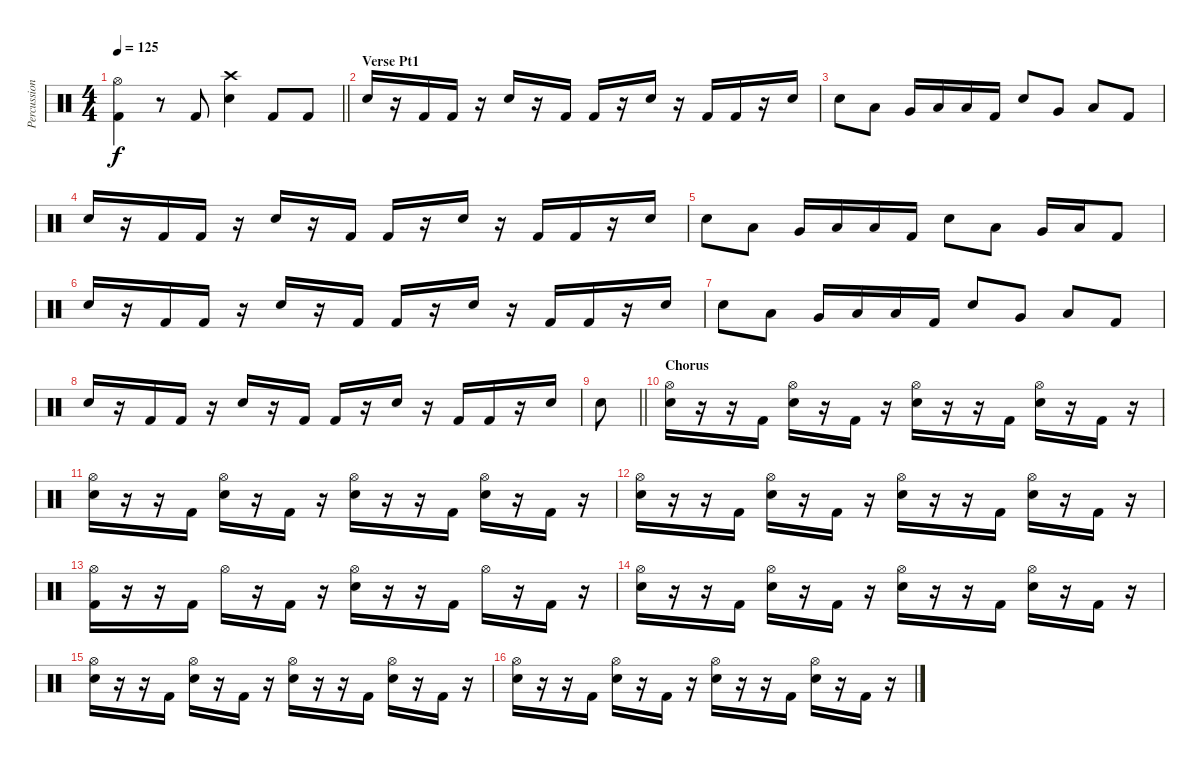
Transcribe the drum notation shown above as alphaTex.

\track ("Percussion" "Percussion") {instrument percussion}
\staff {score}
\articulation defaults
\ts (4 4)
\tempo 125
\clef neutral
\barLineRight lightlight
\ks c
("Hi-Hat (open)" "Kick (hit) 2").4{dy f} r.8 "Kick (hit) 2".8 ("Crash high (hit)" "Electric Snare (hit)").4 "Kick (hit) 2".8 "Kick (hit) 2".8 |
\section ("" "Verse Pt1")
"Electric Snare (hit)".16 r.16 "Kick (hit) 2".16 "Kick (hit) 2".16 r.16 "Electric Snare (hit)".16 r.16 "Kick (hit) 2".16 "Kick (hit) 2".16 r.16 "Electric Snare (hit)".16 r.16 "Kick (hit) 2".16 "Kick (hit) 2".16 r.16 "Electric Snare (hit)".16 |
"Electric Snare (hit)".8 "Low Tom (hit)".8 "Very Low Tom (hit)".16 "Low Floor Tom (hit)".16 "Low Floor Tom (hit)".16 "Kick (hit) 2".16 "Electric Snare (hit)".8 "Very Low Tom (hit)".8 "Low Floor Tom (hit)".8 "Kick (hit) 2".8 |
"Electric Snare (hit)".16 r.16 "Kick (hit) 2".16 "Kick (hit) 2".16 r.16 "Electric Snare (hit)".16 r.16 "Kick (hit) 2".16 "Kick (hit) 2".16 r.16 "Electric Snare (hit)".16 r.16 "Kick (hit) 2".16 "Kick (hit) 2".16 r.16 "Electric Snare (hit)".16 |
"Electric Snare (hit)".8 "Low Tom (hit)".8 "Very Low Tom (hit)".16 "Low Floor Tom (hit)".16 "Low Floor Tom (hit)".16 "Kick (hit) 2".16 "Electric Snare (hit)".8 "Low Tom (hit)".8 "Very Low Tom (hit)".16 "Low Floor Tom (hit)".16 "Kick (hit) 2".8 |
"Electric Snare (hit)".16 r.16 "Kick (hit) 2".16 "Kick (hit) 2".16 r.16 "Electric Snare (hit)".16 r.16 "Kick (hit) 2".16 "Kick (hit) 2".16 r.16 "Electric Snare (hit)".16 r.16 "Kick (hit) 2".16 "Kick (hit) 2".16 r.16 "Electric Snare (hit)".16 |
"Electric Snare (hit)".8 "Low Tom (hit)".8 "Very Low Tom (hit)".16 "Low Floor Tom (hit)".16 "Low Floor Tom (hit)".16 "Kick (hit) 2".16 "Electric Snare (hit)".8 "Very Low Tom (hit)".8 "Low Floor Tom (hit)".8 "Kick (hit) 2".8 |
"Electric Snare (hit)".16 r.16 "Kick (hit) 2".16 "Kick (hit) 2".16 r.16 "Electric Snare (hit)".16 r.16 "Kick (hit) 2".16 "Kick (hit) 2".16 r.16 "Electric Snare (hit)".16 r.16 "Kick (hit) 2".16 "Kick (hit) 2".16 r.16 "Electric Snare (hit)".16 |
\barLineRight lightlight "Electric Snare (hit)".8
|
\section ("" "Chorus")
("Hi-Hat (open)" "Electric Snare (hit)").16 r.16 r.16 "Kick (hit) 2".16 ("Hi-Hat (open)" "Electric Snare (hit)").16 r.16 "Kick (hit) 2".16 r.16 ("Hi-Hat (open)" "Electric Snare (hit)").16 r.16 r.16 "Kick (hit) 2".16 ("Hi-Hat (open)" "Electric Snare (hit)").16 r.16 "Kick (hit) 2".16 r.16 |
("Hi-Hat (open)" "Electric Snare (hit)").16 r.16 r.16 "Kick (hit) 2".16 ("Hi-Hat (open)" "Electric Snare (hit)").16 r.16 "Kick (hit) 2".16 r.16 ("Hi-Hat (open)" "Electric Snare (hit)").16 r.16 r.16 "Kick (hit) 2".16 ("Hi-Hat (open)" "Electric Snare (hit)").16 r.16 "Kick (hit) 2".16 r.16 |
("Hi-Hat (open)" "Electric Snare (hit)").16 r.16 r.16 "Kick (hit) 2".16 ("Hi-Hat (open)" "Electric Snare (hit)").16 r.16 "Kick (hit) 2".16 r.16 ("Hi-Hat (open)" "Electric Snare (hit)").16 r.16 r.16 "Kick (hit) 2".16 ("Hi-Hat (open)" "Electric Snare (hit)").16 r.16 "Kick (hit) 2".16 r.16 |
("Hi-Hat (open)" "Kick (hit) 2").16 r.16 r.16 "Kick (hit) 2".16 "Hi-Hat (open)".16 r.16 "Kick (hit) 2".16 r.16 ("Hi-Hat (open)" "Electric Snare (hit)").16 r.16 r.16 "Kick (hit) 2".16 "Hi-Hat (open)".16 r.16 "Kick (hit) 2".16 r.16 |
("Hi-Hat (open)" "Electric Snare (hit)").16 r.16 r.16 "Kick (hit) 2".16 ("Hi-Hat (open)" "Electric Snare (hit)").16 r.16 "Kick (hit) 2".16 r.16 ("Hi-Hat (open)" "Electric Snare (hit)").16 r.16 r.16 "Kick (hit) 2".16 ("Hi-Hat (open)" "Electric Snare (hit)").16 r.16 "Kick (hit) 2".16 r.16 |
("Hi-Hat (open)" "Electric Snare (hit)").16 r.16 r.16 "Kick (hit) 2".16 ("Hi-Hat (open)" "Electric Snare (hit)").16 r.16 "Kick (hit) 2".16 r.16 ("Hi-Hat (open)" "Electric Snare (hit)").16 r.16 r.16 "Kick (hit) 2".16 ("Hi-Hat (open)" "Electric Snare (hit)").16 r.16 "Kick (hit) 2".16 r.16 |
("Hi-Hat (open)" "Electric Snare (hit)").16 r.16 r.16 "Kick (hit) 2".16 ("Hi-Hat (open)" "Electric Snare (hit)").16 r.16 "Kick (hit) 2".16 r.16 ("Hi-Hat (open)" "Electric Snare (hit)").16 r.16 r.16 "Kick (hit) 2".16 ("Hi-Hat (open)" "Electric Snare (hit)").16 r.16 "Kick (hit) 2".16 r.16
